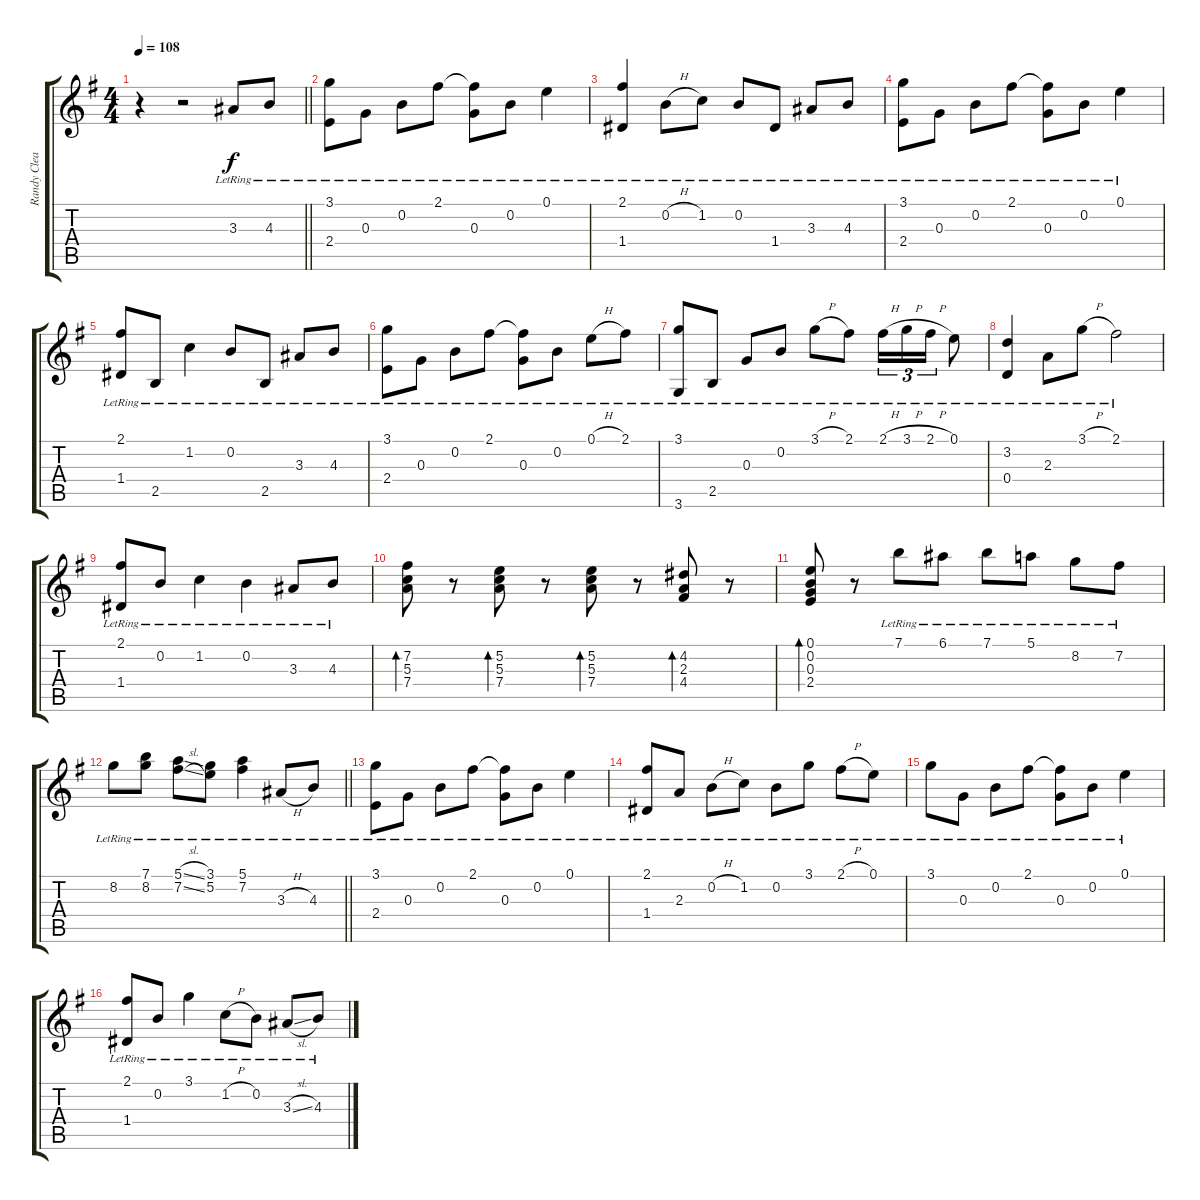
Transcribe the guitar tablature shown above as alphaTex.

\track ("Randy Clean" "Randy Clea") {instrument electricguitarclean}
\staff {score tabs}
\tuning (E4 B3 G3 D3 A2 E2) {hide}
\ts (4 4)
\tempo 108
\clef g2
\barLineRight lightlight
\ks g
r.4{dy f instrument electricguitarclean} r.2 3.3{lr}.8 4.3{lr}.8 |
(3.1{lr} 2.4{lr}).8 0.3{lr}.8 0.2{lr}.8 2.1{lr}.8 (2.1{t} 0.3{lr}).8 0.2{lr}.8 0.1{lr}.4 |
(2.1{lr} 1.4{lr}).4 0.2{h lr}.8 1.2{lr}.8 0.2{lr}.8 1.4{lr}.8 3.3{lr}.8 4.3{lr}.8 |
(3.1{lr} 2.4{lr}).8 0.3{lr}.8 0.2{lr}.8 2.1{lr}.8 (2.1{t} 0.3{lr}).8 0.2{lr}.8 0.1{lr}.4 |
(2.1{lr} 1.4{lr}).8 2.5{lr}.8 1.2{lr}.4 0.2{lr}.8 2.5{lr}.8 3.3{lr}.8 4.3{lr}.8 |
(3.1{lr} 2.4{lr}).8 0.3{lr}.8 0.2{lr}.8 2.1{lr}.8 (2.1{t} 0.3{lr}).8 0.2{lr}.8 0.1{h lr}.8 2.1{lr}.8 |
(3.1{lr} 3.6{lr}).8 2.5{lr}.8 0.3{lr}.8 0.2{lr}.8 3.1{h lr}.8 2.1{lr}.8 2.1{h lr}.16{tu (3 2)} 3.1{h lr}.16{tu (3 2)} 2.1{h lr}.16{tu (3 2)} 0.1{lr}.8 |
(3.2{lr} 0.4{lr}).4 2.3{lr}.8 3.1{h lr}.8 2.1{lr}.2 |
(2.1{lr} 1.4{lr}).8 0.2{lr}.8 1.2{lr}.4 0.2{lr}.4 3.3{lr}.8 4.3{lr}.8 |
(7.2 5.3 7.4).8{bd 30} r.8 (5.2 5.3 7.4).8{bd 30} r.8 (5.2 5.3 7.4).8{bd 30} r.8 (4.2 2.3 4.4).8{bd 30} r.8 |
(0.1 0.2 0.3 2.4).8{bd 30} r.8 7.1{lr}.8 6.1{lr}.8 7.1{lr}.8 5.1{lr}.8 8.2{lr}.8 7.2{lr}.8 |
\barLineRight lightlight
8.2{lr}.8 (7.1{lr} 8.2{lr}).8 (5.1{sl lr} 7.2{sl lr}).8 (3.1{lr} 5.2{lr}).8 (5.1{lr} 7.2{lr}).4 3.3{h lr}.8 4.3{lr}.8 |
(3.1{lr} 2.4{lr}).8 0.3{lr}.8 0.2{lr}.8 2.1{lr}.8 (2.1{t} 0.3{lr}).8 0.2{lr}.8 0.1{lr}.4 |
(2.1{lr} 1.4{lr}).8 2.3{lr}.8 0.2{h lr}.8 1.2{lr}.8 0.2{lr}.8 3.1{lr}.8 2.1{h lr}.8 0.1{lr}.8 |
3.1{lr}.8 0.3{lr}.8 0.2{lr}.8 2.1{lr}.8 (2.1{t} 0.3{lr}).8 0.2{lr}.8 0.1{lr}.4 |
(2.1{lr} 1.4{lr}).8 0.2{lr}.8 3.1{lr}.4 1.2{h lr}.8 0.2{lr}.8 3.3{sl lr}.8 4.3{lr}.8
